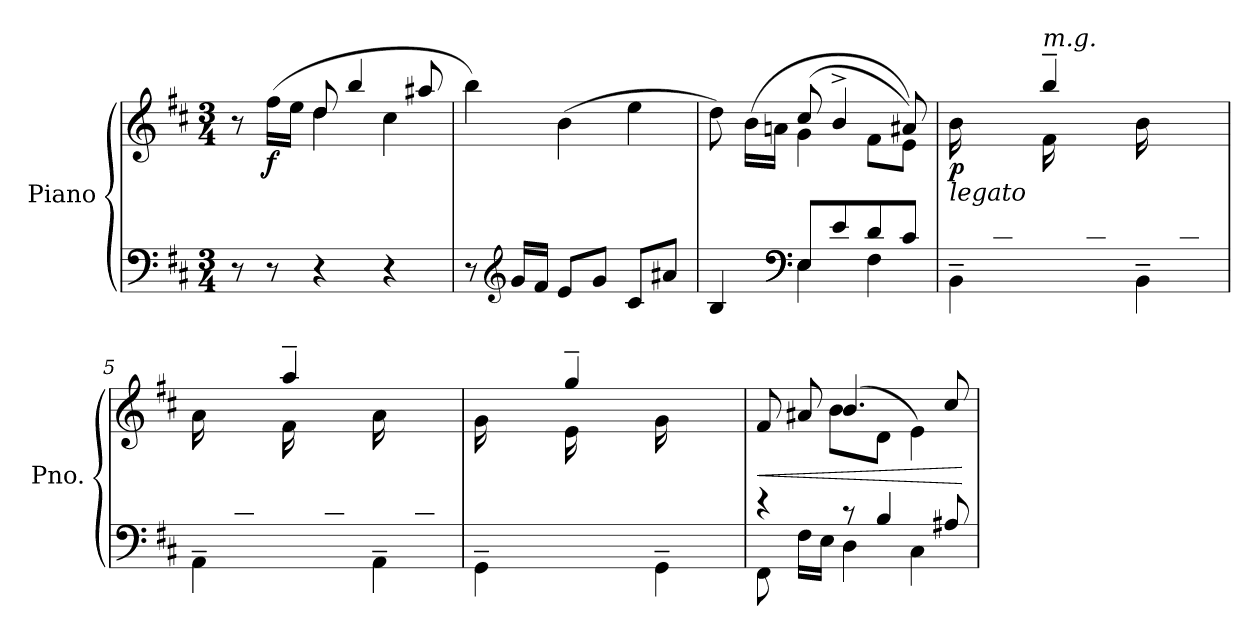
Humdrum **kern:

**kern	**kern	**dynam
*part1	*part1	*part1
*staff2	*staff1	*staff1/2
*I"Piano	*	*
*I'Pno.	*	*
*clefF4	*clefG2	*
*k[f#c#]	*k[f#c#]	*
*M3/4	*M3/4	*
=1	=1	=1
*	*^	*
8r	8r	4ryy	.
*	*MM100	*	*
!	!	!	!LO:DY:b
8r	(16ff#\LL	.	f
.	16ee\JJ	.	.
4r	8dd/	4dd\	.
.	4bb/	.	.
4r	.	4cc#\	.
.	8aa#X/	.	.
*	*v	*v	*
=2	=2	=2
8r	4bb\)	.
*clefG2	*	*
16g/LL	.	.
16f#/JJ	.	.
8e/L	(4b\	.
8g/J	.	.
8c#/L	4ee\	.
8a#X/J	.	.
=3	=3	=3
*^	*^	*
4B/	4ryy	8dd\)	4ryy	.
.	.	(16b\LL	.	.
.	.	16an\JJ	.	.
*clefF4	*	*	*	*
8E/L	4E\	(8cc#/	4g\	.
8e/	.	4b^/	.	.
8d/	4F#\	.	8f#\L	.
8c#/J	.	8a#X/)	8e\J)	.
=4	=4	=4	=4	=4
*	*^	*	*	*
!	!	!	!LO:TX:b:i:t=legato	!	!
!	!	!	!	!	!LO:DY:b
16ryy	2.ryy	4BB~\	4ryy	16b\LL	p
16B/	.	.	.	8.ryy	.
16d/	.	.	.	.	.
16B/JJ	.	.	.	.	.
!	!	!	!LO:TX:a:i:t=m.g.	!	!
16ryy	.	4ryy	4bb~/	16f#\LL	.
16B/	.	.	.	8.ryy	.
16d/	.	.	.	.	.
16B/JJ	.	.	.	.	.
16ryy	.	4BB~\	4ryy	16b\LL	.
16B/	.	.	.	8.ryy	.
16d/	.	.	.	.	.
16B/JJ	.	.	.	.	.
!!LO:LB:g=z	!!
=5	=5	=5	=5	=5	=5
16ryy	2.ryy	4AA~\	4ryy	16a\LL	.
16A/	.	.	.	8.ryy	.
16c#/	.	.	.	.	.
16A/JJ	.	.	.	.	.
16ryy	.	4ryy	4aa~/	16f#\LL	.
16A/	.	.	.	8.ryy	.
16c#/	.	.	.	.	.
16A/JJ	.	.	.	.	.
16ryy	.	4AA~\	4ryy	16a\LL	.
16A/	.	.	.	8.ryy	.
16c#/	.	.	.	.	.
16A/JJ	.	.	.	.	.
=6	=6	=6	=6	=6	=6
16ryy	2.ryy	4GG~\	4ryy	16g\LL	.
16G/	.	.	.	8.ryy	.
16B/	.	.	.	.	.
16G/JJ	.	.	.	.	.
16ryy	.	4ryy	4gg~/	16e\LL	.
16G/	.	.	.	8.ryy	.
16B/	.	.	.	.	.
16G/JJ	.	.	.	.	.
16ryy	.	4GG~\	4ryy	16g\LL	.
16G/	.	.	.	8.ryy	.
16B/	.	.	.	.	.
16G/JJ	.	.	.	.	.
*	*v	*v	*	*	*
=7	=7	=7	=7	=7
!	!	!	!	!LO:HP:b
4r	8FF#\	8f#/	4ryy	<
.	16F#\LL	8a#X/	.	.
.	16E\JJ	.	.	.
!	!	!	!LO:N:head=solid	!
8r	4D\	(4.b/	8b\L	.
4B/	.	.	8d\J	.
.	4C#\	.	4e\)	.
8A#X/	.	8cc#/	.	.
*v	*v	*	*	*
*	*v	*v	*
.	.	[
=	=	=
*-	*-	*-
